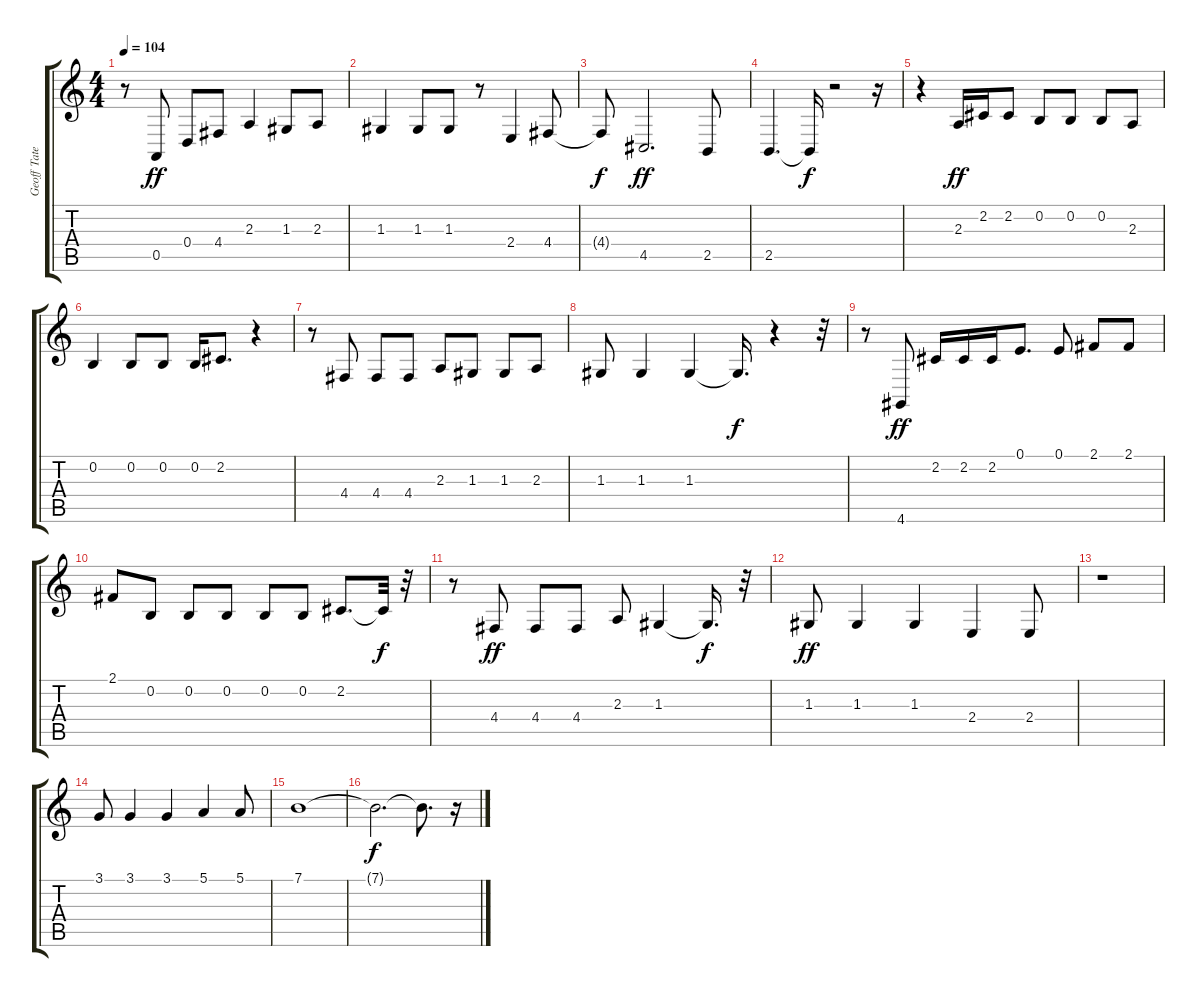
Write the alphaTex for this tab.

\track ("Geoff Tate" "Geoff Tate") {instrument lead8bassandlead}
\staff {score tabs}
\tuning (E4 B3 G3 D3 A2 E2) {hide}
\ts (4 4)
\tempo 104
\clef g2
\ks c
r.8{dy f} 0.5.8{dy ff} 0.4.8 4.4.8 2.3.4 1.3.8 2.3.8 |
1.3.4 1.3.8 1.3.8 r.8 2.4.4 4.4.8 |
4.4{t}.8{dy f} 4.5.2{d dy ff} 2.5.8 |
2.5.4{d} 2.5{t}.16{dy f} r.2 r.16 |
r.4 2.3.16{dy ff} 2.2.16 2.2.8 0.2.8 0.2.8 0.2.8 2.3.8 |
0.2.4 0.2.8 0.2.8 0.2.16 2.2.8{d} r.4 |
r.8 4.4.8 4.4.8 4.4.8 2.3.8 1.3.8 1.3.8 2.3.8 |
1.3.8 1.3.4 1.3.4 1.3{t}.16{d dy f} r.4 r.32 |
r.8 4.6.8{dy ff} 2.2.16 2.2.16 2.2.16 0.1.8{d} 0.1.8 2.1.8 2.1.8 |
2.1.8 0.2.8 0.2.8 0.2.8 0.2.8 0.2.8 2.2.8{d} 2.2{t}.32{dy f} r.32 |
r.8 4.4.8{dy ff} 4.4.8 4.4.8 2.3.8 1.3.4 1.3{t}.16{d dy f} r.32 |
1.3.8{dy ff} 1.3.4 1.3.4 2.4.4 2.4.8 |
r.1 |
3.1.8{instrument brasssection} 3.1.4 3.1.4 5.1.4 5.1.8 |
7.1.1 |
7.1{t}.2{d dy f} 7.1{t}.8{d} r.16
